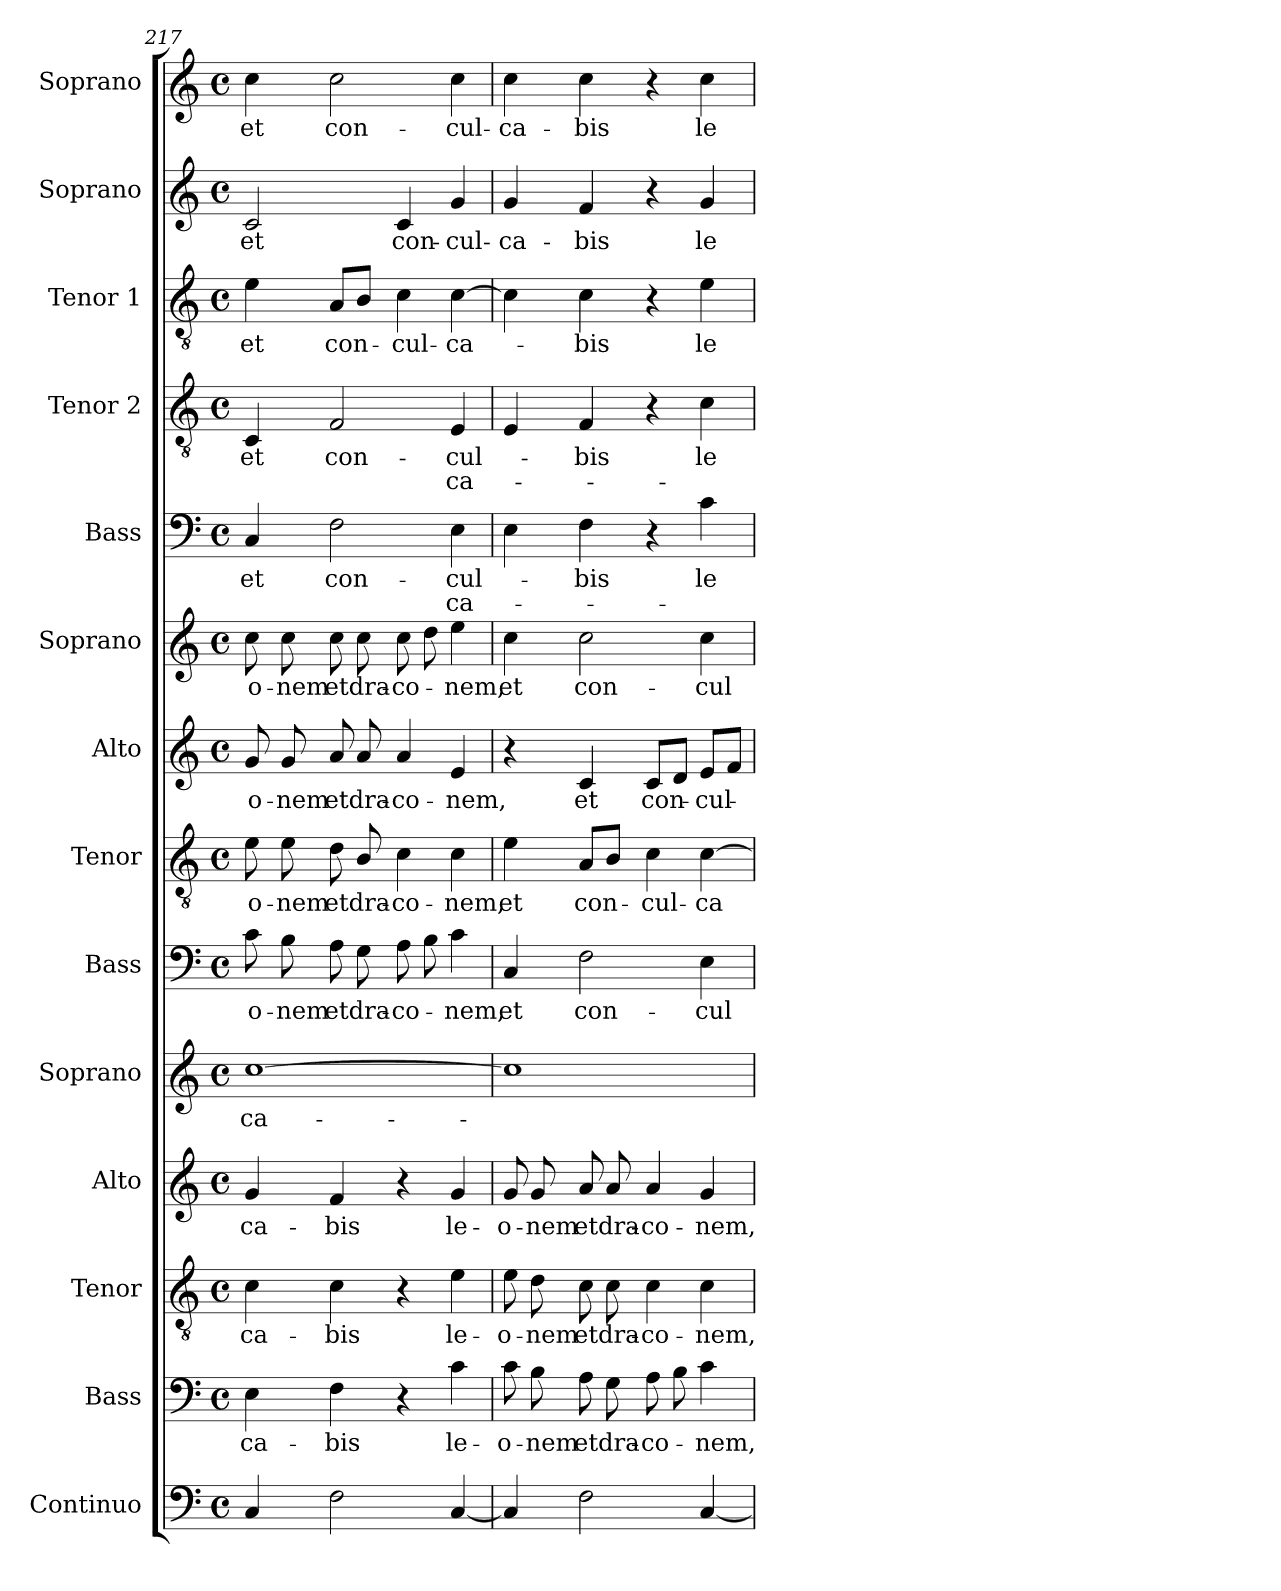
**kern	**kern	**text	**kern	**text	**kern	**text	**kern	**text	**kern	**text	**kern	**text	**kern	**text	**kern	**text	**kern	**text	**text	**kern	**text	**text	**kern	**text	**kern	**text	**kern	**text
*part14	*part13	*part13	*part12	*part12	*part11	*part11	*part10	*part10	*part9	*part9	*part8	*part8	*part7	*part7	*part6	*part6	*part5	*part5	*part5	*part4	*part4	*part4	*part3	*part3	*part2	*part2	*part1	*part1
*staff14	*staff13	*staff13	*staff12	*staff12	*staff11	*staff11	*staff10	*staff10	*staff9	*staff9	*staff8	*staff8	*staff7	*staff7	*staff6	*staff6	*staff5	*staff5	*staff5	*staff4	*staff4	*staff4	*staff3	*staff3	*staff2	*staff2	*staff1	*staff1
*I"Continuo	*I"Bass	*	*I"Tenor	*	*I"Alto	*	*I"Soprano	*	*I"Bass	*	*I"Tenor	*	*I"Alto	*	*I"Soprano	*	*I"Bass	*	*	*I"Tenor 2	*	*	*I"Tenor 1	*	*I"Soprano	*	*I"Soprano	*
*I'Cont.	*I'B.	*	*I'T.	*	*I'A.	*	*I'S.	*	*I'B.	*	*I'T.	*	*I'A.	*	*I'S.	*	*I'B.	*	*	*I'T2.	*	*	*I'T1.	*	*I'S.	*	*I'S.	*
!!LO:PB:g=z
*clefF4	*clefF4	*	*clefGv2	*	*clefG2	*	*clefG2	*	*clefF4	*	*clefGv2	*	*clefG2	*	*clefG2	*	*clefF4	*	*	*clefGv2	*	*	*clefGv2	*	*clefG2	*	*clefG2	*
*	*	*	*ITrd7c12	*	*	*	*	*	*	*	*ITrd7c12	*	*	*	*	*	*	*	*	*ITrd7c12	*	*	*ITrd7c12	*	*	*	*	*
*k[]	*k[]	*	*k[]	*	*k[]	*	*k[]	*	*k[]	*	*k[]	*	*k[]	*	*k[]	*	*k[]	*	*	*k[]	*	*	*k[]	*	*k[]	*	*k[]	*
*C:	*C:	*	*C:	*	*C:	*	*C:	*	*C:	*	*C:	*	*C:	*	*C:	*	*C:	*	*	*C:	*	*	*C:	*	*C:	*	*C:	*
*M4/4	*M4/4	*	*M4/4	*	*M4/4	*	*M4/4	*	*M4/4	*	*M4/4	*	*M4/4	*	*M4/4	*	*M4/4	*	*	*M4/4	*	*	*M4/4	*	*M4/4	*	*M4/4	*
*met(c)	*met(c)	*	*met(c)	*	*met(c)	*	*met(c)	*	*met(c)	*	*met(c)	*	*met(c)	*	*met(c)	*	*met(c)	*	*	*met(c)	*	*	*met(c)	*	*met(c)	*	*met(c)	*
=217	=217	=217	=217	=217	=217	=217	=217	=217	=217	=217	=217	=217	=217	=217	=217	=217	=217	=217	=217	=217	=217	=217	=217	=217	=217	=217	=217	=217
!	!	!LO:LY:b:color=#000000	!	!	!	!	!	!	!	!	!	!	!	!	!	!	!	!	!	!	!	!	!	!	!	!	!	!
!	!	!	!	!LO:LY:b:color=#000000	!	!	!	!	!	!	!	!	!	!	!	!	!	!	!	!	!	!	!	!	!	!	!	!
!	!	!	!	!	!	!LO:LY:b:color=#000000	!	!	!	!	!	!	!	!	!	!	!	!	!	!	!	!	!	!	!	!	!	!
!	!	!	!	!	!	!	!	!LO:LY:b:color=#000000	!	!	!	!	!	!	!	!	!	!	!	!	!	!	!	!	!	!	!	!
!	!	!	!	!	!	!	!	!	!	!LO:LY:b:color=#000000	!	!	!	!	!	!	!	!	!	!	!	!	!	!	!	!	!	!
!	!	!	!	!	!	!	!	!	!	!	!	!LO:LY:b:color=#000000	!	!	!	!	!	!	!	!	!	!	!	!	!	!	!	!
!	!	!	!	!	!	!	!	!	!	!	!	!	!	!LO:LY:b:color=#000000	!	!	!	!	!	!	!	!	!	!	!	!	!	!
!	!	!	!	!	!	!	!	!	!	!	!	!	!	!	!	!LO:LY:b:color=#000000	!	!	!	!	!	!	!	!	!	!	!	!
!	!	!	!	!	!	!	!	!	!	!	!	!	!	!	!	!	!	!LO:LY:b:color=#000000	!	!	!	!	!	!	!	!	!	!
!	!	!	!	!	!	!	!	!	!	!	!	!	!	!	!	!	!	!	!	!	!LO:LY:b:color=#000000	!	!	!	!	!	!	!
!	!	!	!	!	!	!	!	!	!	!	!	!	!	!	!	!	!	!	!	!	!	!	!	!LO:LY:b:color=#000000	!	!	!	!
!	!	!	!	!	!	!	!	!	!	!	!	!	!	!	!	!	!	!	!	!	!	!	!	!	!	!LO:LY:b:color=#000000	!	!
!	!	!	!	!	!	!	!	!	!	!	!	!	!	!	!	!	!	!	!	!	!	!	!	!	!	!	!	!LO:LY:b:color=#000000
4Ci/	4Ei\	-ca-	4Ci\	-ca-	4gi/	-ca-	[1cci	-ca-	8ci\	-o-	8Ei\	-o-	8gi/	-o-	8cci\	-o-	4Ci/	et	.	4CCi/	et	.	4Ei\	et	2ci/	et	4cci\	et
!	!	!	!	!	!	!	!	!	!	!LO:LY:b:color=#000000	!	!	!	!	!	!	!	!	!	!	!	!	!	!	!	!	!	!
!	!	!	!	!	!	!	!	!	!	!	!	!LO:LY:b:color=#000000	!	!	!	!	!	!	!	!	!	!	!	!	!	!	!	!
!	!	!	!	!	!	!	!	!	!	!	!	!	!	!LO:LY:b:color=#000000	!	!	!	!	!	!	!	!	!	!	!	!	!	!
!	!	!	!	!	!	!	!	!	!	!	!	!	!	!	!	!LO:LY:b:color=#000000	!	!	!	!	!	!	!	!	!	!	!	!
.	.	.	.	.	.	.	.	.	8Bi\	-nem	8Ei\	-nem	8gi/	-nem	8cci\	-nem	.	.	.	.	.	.	.	.	.	.	.	.
!	!	!LO:LY:b:color=#000000	!	!	!	!	!	!	!	!	!	!	!	!	!	!	!	!	!	!	!	!	!	!	!	!	!	!
!	!	!	!	!LO:LY:b:color=#000000	!	!	!	!	!	!	!	!	!	!	!	!	!	!	!	!	!	!	!	!	!	!	!	!
!	!	!	!	!	!	!LO:LY:b:color=#000000	!	!	!	!	!	!	!	!	!	!	!	!	!	!	!	!	!	!	!	!	!	!
!	!	!	!	!	!	!	!	!	!	!LO:LY:b:color=#000000	!	!	!	!	!	!	!	!	!	!	!	!	!	!	!	!	!	!
!	!	!	!	!	!	!	!	!	!	!	!	!LO:LY:b:color=#000000	!	!	!	!	!	!	!	!	!	!	!	!	!	!	!	!
!	!	!	!	!	!	!	!	!	!	!	!	!	!	!LO:LY:b:color=#000000	!	!	!	!	!	!	!	!	!	!	!	!	!	!
!	!	!	!	!	!	!	!	!	!	!	!	!	!	!	!	!LO:LY:b:color=#000000	!	!	!	!	!	!	!	!	!	!	!	!
!	!	!	!	!	!	!	!	!	!	!	!	!	!	!	!	!	!	!LO:LY:b:color=#000000	!	!	!	!	!	!	!	!	!	!
!	!	!	!	!	!	!	!	!	!	!	!	!	!	!	!	!	!	!	!	!	!LO:LY:b:color=#000000	!	!	!	!	!	!	!
!	!	!	!	!	!	!	!	!	!	!	!	!	!	!	!	!	!	!	!	!	!	!	!	!LO:LY:b:color=#000000	!	!	!	!
!	!	!	!	!	!	!	!	!	!	!	!	!	!	!	!	!	!	!	!	!	!	!	!	!	!	!	!	!LO:LY:b:color=#000000
2Fi\	4Fi\	-bis	4Ci\	-bis	4fi/	-bis	.	.	8Ai\	et	8Di\	et	8ai/	et	8cci\	et	2Fi\	con-	.	2FFi/	con-	.	8AAi/L	con-	.	.	2cci\	con-
!	!	!	!	!	!	!	!	!	!	!LO:LY:b:color=#000000	!	!	!	!	!	!	!	!	!	!	!	!	!	!	!	!	!	!
!	!	!	!	!	!	!	!	!	!	!	!	!LO:LY:b:color=#000000	!	!	!	!	!	!	!	!	!	!	!	!	!	!	!	!
!	!	!	!	!	!	!	!	!	!	!	!	!	!	!LO:LY:b:color=#000000	!	!	!	!	!	!	!	!	!	!	!	!	!	!
!	!	!	!	!	!	!	!	!	!	!	!	!	!	!	!	!LO:LY:b:color=#000000	!	!	!	!	!	!	!	!	!	!	!	!
.	.	.	.	.	.	.	.	.	8Gi\	dra-	8BBi/	dra-	8ai/	dra-	8cci\	dra-	.	.	.	.	.	.	8BBi/J	.	.	.	.	.
!	!	!	!	!	!	!	!	!	!	!LO:LY:b:color=#000000	!	!	!	!	!	!	!	!	!	!	!	!	!	!	!	!	!	!
!	!	!	!	!	!	!	!	!	!	!	!	!LO:LY:b:color=#000000	!	!	!	!	!	!	!	!	!	!	!	!	!	!	!	!
!	!	!	!	!	!	!	!	!	!	!	!	!	!	!LO:LY:b:color=#000000	!	!	!	!	!	!	!	!	!	!	!	!	!	!
!	!	!	!	!	!	!	!	!	!	!	!	!	!	!	!	!LO:LY:b:color=#000000	!	!	!	!	!	!	!	!	!	!	!	!
!	!	!	!	!	!	!	!	!	!	!	!	!	!	!	!	!	!	!	!	!	!	!	!	!LO:LY:b:color=#000000	!	!	!	!
!	!	!	!	!	!	!	!	!	!	!	!	!	!	!	!	!	!	!	!	!	!	!	!	!	!	!LO:LY:b:color=#000000	!	!
.	4r	.	4r	.	4r	.	.	.	8Ai\	-co-	4Ci\	-co-	4ai/	-co-	8cci\	-co-	.	.	.	.	.	.	4Ci\	-cul-	4ci/	con-	.	.
.	.	.	.	.	.	.	.	.	8Bi\	.	.	.	.	.	8ddi\	.	.	.	.	.	.	.	.	.	.	.	.	.
!	!	!LO:LY:b:color=#000000	!	!	!	!	!	!	!	!	!	!	!	!	!	!	!	!	!	!	!	!	!	!	!	!	!	!
!	!	!	!	!LO:LY:b:color=#000000	!	!	!	!	!	!	!	!	!	!	!	!	!	!	!	!	!	!	!	!	!	!	!	!
!	!	!	!	!	!	!LO:LY:b:color=#000000	!	!	!	!	!	!	!	!	!	!	!	!	!	!	!	!	!	!	!	!	!	!
!	!	!	!	!	!	!	!	!	!	!LO:LY:b:color=#000000	!	!	!	!	!	!	!	!	!	!	!	!	!	!	!	!	!	!
!	!	!	!	!	!	!	!	!	!	!	!	!LO:LY:b:color=#000000	!	!	!	!	!	!	!	!	!	!	!	!	!	!	!	!
!	!	!	!	!	!	!	!	!	!	!	!	!	!	!LO:LY:b:color=#000000	!	!	!	!	!	!	!	!	!	!	!	!	!	!
!	!	!	!	!	!	!	!	!	!	!	!	!	!	!	!	!LO:LY:b:color=#000000	!	!	!	!	!	!	!	!	!	!	!	!
!	!	!	!	!	!	!	!	!	!	!	!	!	!	!	!	!	!	!LO:LY:b:color=#000000	!LO:LY:b:color=#000000	!	!	!	!	!	!	!	!	!
!	!	!	!	!	!	!	!	!	!	!	!	!	!	!	!	!	!	!	!	!	!LO:LY:b:color=#000000	!LO:LY:b:color=#000000	!	!	!	!	!	!
!	!	!	!	!	!	!	!	!	!	!	!	!	!	!	!	!	!	!	!	!	!	!	!	!LO:LY:b:color=#000000	!	!	!	!
!	!	!	!	!	!	!	!	!	!	!	!	!	!	!	!	!	!	!	!	!	!	!	!	!	!	!LO:LY:b:color=#000000	!	!
!	!	!	!	!	!	!	!	!	!	!	!	!	!	!	!	!	!	!	!	!	!	!	!	!	!	!	!	!LO:LY:b:color=#000000
[4Ci/	4ci\	le-	4Ei\	le-	4gi/	le-	.	.	4ci\	-nem,	4Ci\	-nem,	4ei/	-nem,	4eei\	-nem,	4Ei\	-cul-	-ca-	4EEi/	-cul-	-ca-	[4Ci\	-ca-	4gi/	-cul-	4cci\	-cul-
=218	=218	=218	=218	=218	=218	=218	=218	=218	=218	=218	=218	=218	=218	=218	=218	=218	=218	=218	=218	=218	=218	=218	=218	=218	=218	=218	=218	=218
!	!	!LO:LY:b:color=#000000	!	!	!	!	!	!	!	!	!	!	!	!	!	!	!	!	!	!	!	!	!	!	!	!	!	!
!	!	!	!	!LO:LY:b:color=#000000	!	!	!	!	!	!	!	!	!	!	!	!	!	!	!	!	!	!	!	!	!	!	!	!
!	!	!	!	!	!	!LO:LY:b:color=#000000	!	!	!	!	!	!	!	!	!	!	!	!	!	!	!	!	!	!	!	!	!	!
!	!	!	!	!	!	!	!	!	!	!LO:LY:b:color=#000000	!	!	!	!	!	!	!	!	!	!	!	!	!	!	!	!	!	!
!	!	!	!	!	!	!	!	!	!	!	!	!LO:LY:b:color=#000000	!	!	!	!	!	!	!	!	!	!	!	!	!	!	!	!
!	!	!	!	!	!	!	!	!	!	!	!	!	!	!	!	!LO:LY:b:color=#000000	!	!	!	!	!	!	!	!	!	!	!	!
!	!	!	!	!	!	!	!	!	!	!	!	!	!	!	!	!	!	!	!	!	!	!	!	!	!	!LO:LY:b:color=#000000	!	!
!	!	!	!	!	!	!	!	!	!	!	!	!	!	!	!	!	!	!	!	!	!	!	!	!	!	!	!	!LO:LY:b:color=#000000
4Ci/]	8ci\	-o-	8Ei\	-o-	8gi/	-o-	1cci]	.	4Ci/	et	4Ei\	et	4r	.	4cci\	et	4Ei\	.	.	4EEi/	.	.	4Ci\]	.	4gi/	-ca-	4cci\	-ca-
!	!	!LO:LY:b:color=#000000	!	!	!	!	!	!	!	!	!	!	!	!	!	!	!	!	!	!	!	!	!	!	!	!	!	!
!	!	!	!	!LO:LY:b:color=#000000	!	!	!	!	!	!	!	!	!	!	!	!	!	!	!	!	!	!	!	!	!	!	!	!
!	!	!	!	!	!	!LO:LY:b:color=#000000	!	!	!	!	!	!	!	!	!	!	!	!	!	!	!	!	!	!	!	!	!	!
.	8Bi\	-nem	8Di\	-nem	8gi/	-nem	.	.	.	.	.	.	.	.	.	.	.	.	.	.	.	.	.	.	.	.	.	.
!	!	!LO:LY:b:color=#000000	!	!	!	!	!	!	!	!	!	!	!	!	!	!	!	!	!	!	!	!	!	!	!	!	!	!
!	!	!	!	!LO:LY:b:color=#000000	!	!	!	!	!	!	!	!	!	!	!	!	!	!	!	!	!	!	!	!	!	!	!	!
!	!	!	!	!	!	!LO:LY:b:color=#000000	!	!	!	!	!	!	!	!	!	!	!	!	!	!	!	!	!	!	!	!	!	!
!	!	!	!	!	!	!	!	!	!	!LO:LY:b:color=#000000	!	!	!	!	!	!	!	!	!	!	!	!	!	!	!	!	!	!
!	!	!	!	!	!	!	!	!	!	!	!	!LO:LY:b:color=#000000	!	!	!	!	!	!	!	!	!	!	!	!	!	!	!	!
!	!	!	!	!	!	!	!	!	!	!	!	!	!	!LO:LY:b:color=#000000	!	!	!	!	!	!	!	!	!	!	!	!	!	!
!	!	!	!	!	!	!	!	!	!	!	!	!	!	!	!	!LO:LY:b:color=#000000	!	!	!	!	!	!	!	!	!	!	!	!
!	!	!	!	!	!	!	!	!	!	!	!	!	!	!	!	!	!	!LO:LY:b:color=#000000	!	!	!	!	!	!	!	!	!	!
!	!	!	!	!	!	!	!	!	!	!	!	!	!	!	!	!	!	!	!	!	!LO:LY:b:color=#000000	!	!	!	!	!	!	!
!	!	!	!	!	!	!	!	!	!	!	!	!	!	!	!	!	!	!	!	!	!	!	!	!LO:LY:b:color=#000000	!	!	!	!
!	!	!	!	!	!	!	!	!	!	!	!	!	!	!	!	!	!	!	!	!	!	!	!	!	!	!LO:LY:b:color=#000000	!	!
!	!	!	!	!	!	!	!	!	!	!	!	!	!	!	!	!	!	!	!	!	!	!	!	!	!	!	!	!LO:LY:b:color=#000000
2Fi\	8Ai\	et	8Ci\	et	8ai/	et	.	.	2Fi\	con-	8AAi/L	con-	4ci/	et	2cci\	con-	4Fi\	-bis	.	4FFi/	-bis	.	4Ci\	-bis	4fi/	-bis	4cci\	-bis
!	!	!LO:LY:b:color=#000000	!	!	!	!	!	!	!	!	!	!	!	!	!	!	!	!	!	!	!	!	!	!	!	!	!	!
!	!	!	!	!LO:LY:b:color=#000000	!	!	!	!	!	!	!	!	!	!	!	!	!	!	!	!	!	!	!	!	!	!	!	!
!	!	!	!	!	!	!LO:LY:b:color=#000000	!	!	!	!	!	!	!	!	!	!	!	!	!	!	!	!	!	!	!	!	!	!
.	8Gi\	dra-	8Ci\	dra-	8ai/	dra-	.	.	.	.	8BBi/J	.	.	.	.	.	.	.	.	.	.	.	.	.	.	.	.	.
!	!	!LO:LY:b:color=#000000	!	!	!	!	!	!	!	!	!	!	!	!	!	!	!	!	!	!	!	!	!	!	!	!	!	!
!	!	!	!	!LO:LY:b:color=#000000	!	!	!	!	!	!	!	!	!	!	!	!	!	!	!	!	!	!	!	!	!	!	!	!
!	!	!	!	!	!	!LO:LY:b:color=#000000	!	!	!	!	!	!	!	!	!	!	!	!	!	!	!	!	!	!	!	!	!	!
!	!	!	!	!	!	!	!	!	!	!	!	!LO:LY:b:color=#000000	!	!	!	!	!	!	!	!	!	!	!	!	!	!	!	!
!	!	!	!	!	!	!	!	!	!	!	!	!	!	!LO:LY:b:color=#000000	!	!	!	!	!	!	!	!	!	!	!	!	!	!
.	8Ai\	-co-	4Ci\	-co-	4ai/	-co-	.	.	.	.	4Ci\	-cul-	8ci/L	con-	.	.	4r	.	.	4r	.	.	4r	.	4r	.	4r	.
.	8Bi\	.	.	.	.	.	.	.	.	.	.	.	8di/J	.	.	.	.	.	.	.	.	.	.	.	.	.	.	.
!	!	!LO:LY:b:color=#000000	!	!	!	!	!	!	!	!	!	!	!	!	!	!	!	!	!	!	!	!	!	!	!	!	!	!
!	!	!	!	!LO:LY:b:color=#000000	!	!	!	!	!	!	!	!	!	!	!	!	!	!	!	!	!	!	!	!	!	!	!	!
!	!	!	!	!	!	!LO:LY:b:color=#000000	!	!	!	!	!	!	!	!	!	!	!	!	!	!	!	!	!	!	!	!	!	!
!	!	!	!	!	!	!	!	!	!	!LO:LY:b:color=#000000	!	!	!	!	!	!	!	!	!	!	!	!	!	!	!	!	!	!
!	!	!	!	!	!	!	!	!	!	!	!	!LO:LY:b:color=#000000	!	!	!	!	!	!	!	!	!	!	!	!	!	!	!	!
!	!	!	!	!	!	!	!	!	!	!	!	!	!	!LO:LY:b:color=#000000	!	!	!	!	!	!	!	!	!	!	!	!	!	!
!	!	!	!	!	!	!	!	!	!	!	!	!	!	!	!	!LO:LY:b:color=#000000	!	!	!	!	!	!	!	!	!	!	!	!
!	!	!	!	!	!	!	!	!	!	!	!	!	!	!	!	!	!	!LO:LY:b:color=#000000	!	!	!	!	!	!	!	!	!	!
!	!	!	!	!	!	!	!	!	!	!	!	!	!	!	!	!	!	!	!	!	!LO:LY:b:color=#000000	!	!	!	!	!	!	!
!	!	!	!	!	!	!	!	!	!	!	!	!	!	!	!	!	!	!	!	!	!	!	!	!LO:LY:b:color=#000000	!	!	!	!
!	!	!	!	!	!	!	!	!	!	!	!	!	!	!	!	!	!	!	!	!	!	!	!	!	!	!LO:LY:b:color=#000000	!	!
!	!	!	!	!	!	!	!	!	!	!	!	!	!	!	!	!	!	!	!	!	!	!	!	!	!	!	!	!LO:LY:b:color=#000000
[4Ci/	4ci\	-nem,	4Ci\	-nem,	4gi/	-nem,	.	.	4Ei\	-cul-	[4Ci\	-ca-	8ei/L	-cul-	4cci\	-cul-	4ci\	le-	.	4Ci\	le-	.	4Ei\	le-	4gi/	le-	4cci\	le-
.	.	.	.	.	.	.	.	.	.	.	.	.	8fi/J	.	.	.	.	.	.	.	.	.	.	.	.	.	.	.
=	=	=	=	=	=	=	=	=	=	=	=	=	=	=	=	=	=	=	=	=	=	=	=	=	=	=	=	=
*-	*-	*-	*-	*-	*-	*-	*-	*-	*-	*-	*-	*-	*-	*-	*-	*-	*-	*-	*-	*-	*-	*-	*-	*-	*-	*-	*-	*-
